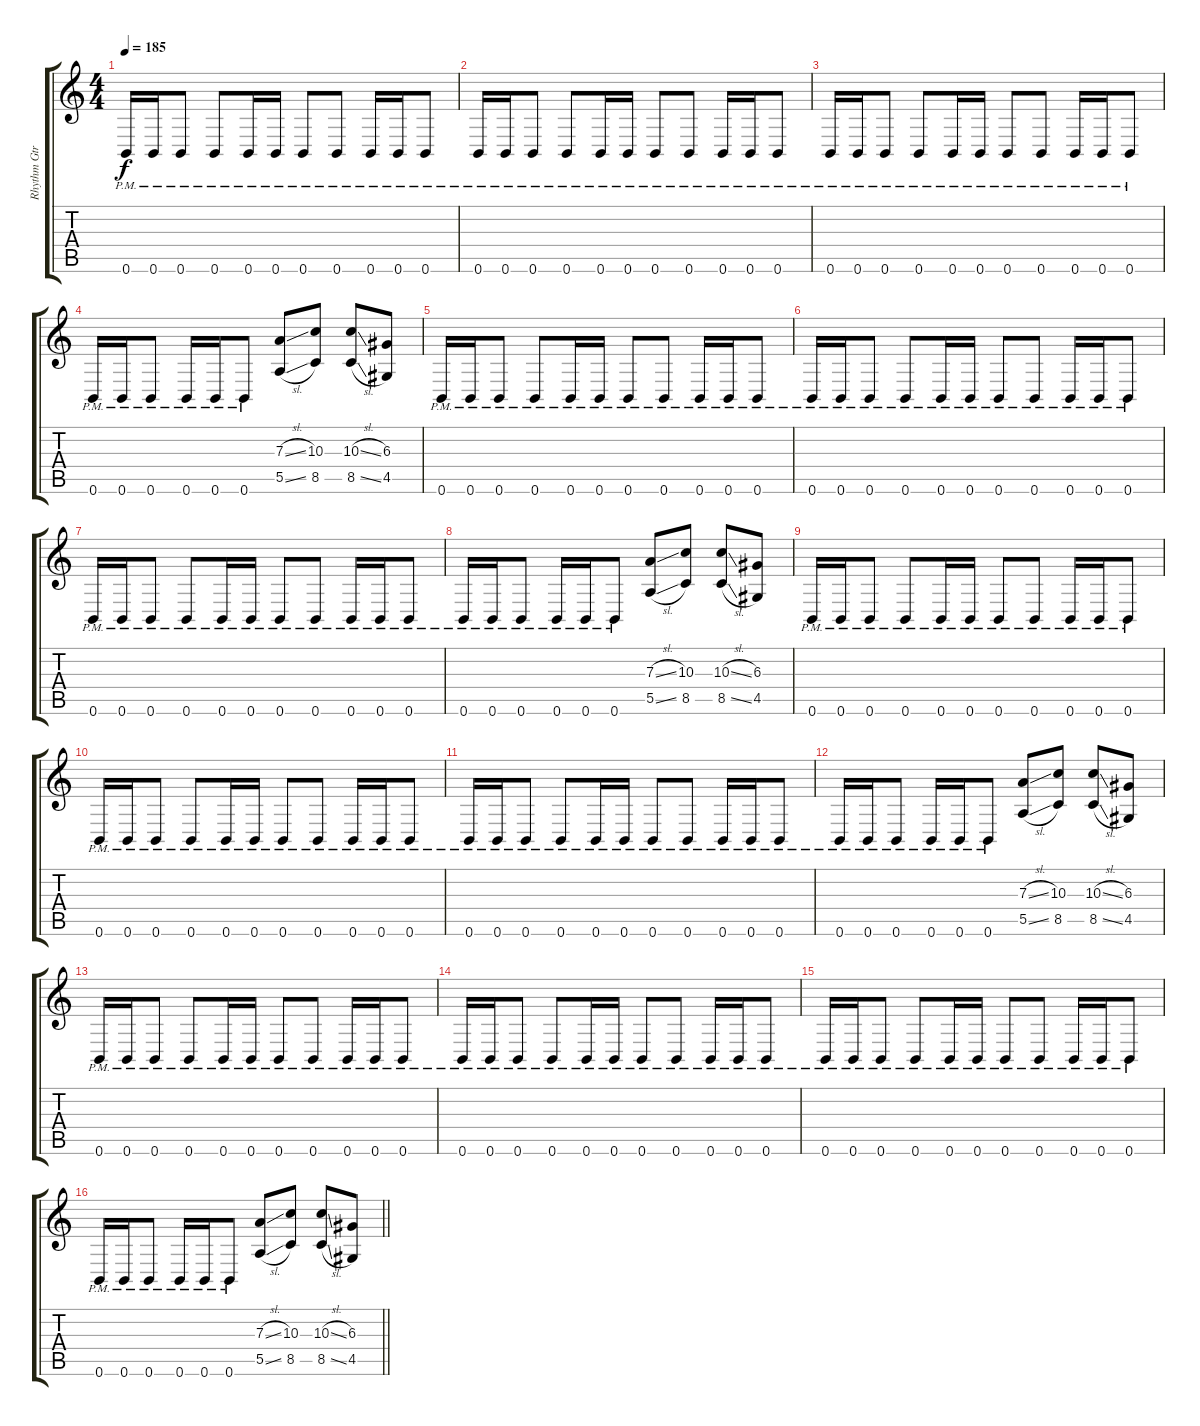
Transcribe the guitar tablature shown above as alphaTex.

\track ("Rhythm Gtr." "Rhythm Gtr") {instrument distortionguitar}
\staff {score tabs}
\tuning (B3 Gb3 D3 A2 E2 B1) {hide}
\ts (4 4)
\section ("" "")
\tempo 185
\clef g2
\ks c
0.6{pm}.16{dy f} 0.6{pm}.16 0.6{pm}.8 0.6{pm}.8 0.6{pm}.16 0.6{pm}.16 0.6{pm}.8 0.6{pm}.8 0.6{pm}.16 0.6{pm}.16 0.6{pm}.8 |
0.6{pm}.16 0.6{pm}.16 0.6{pm}.8 0.6{pm}.8 0.6{pm}.16 0.6{pm}.16 0.6{pm}.8 0.6{pm}.8 0.6{pm}.16 0.6{pm}.16 0.6{pm}.8 |
0.6{pm}.16 0.6{pm}.16 0.6{pm}.8 0.6{pm}.8 0.6{pm}.16 0.6{pm}.16 0.6{pm}.8 0.6{pm}.8 0.6{pm}.16 0.6{pm}.16 0.6{pm}.8 |
0.6{pm}.16 0.6{pm}.16 0.6{pm}.8 0.6{pm}.16 0.6{pm}.16 0.6{pm}.8 (7.3{sl} 5.5{sl}).8 (10.3 8.5).8 (10.3{sl} 8.5{sl}).8 (6.3 4.5).8 |
0.6{pm}.16 0.6{pm}.16 0.6{pm}.8 0.6{pm}.8 0.6{pm}.16 0.6{pm}.16 0.6{pm}.8 0.6{pm}.8 0.6{pm}.16 0.6{pm}.16 0.6{pm}.8 |
0.6{pm}.16 0.6{pm}.16 0.6{pm}.8 0.6{pm}.8 0.6{pm}.16 0.6{pm}.16 0.6{pm}.8 0.6{pm}.8 0.6{pm}.16 0.6{pm}.16 0.6{pm}.8 |
0.6{pm}.16 0.6{pm}.16 0.6{pm}.8 0.6{pm}.8 0.6{pm}.16 0.6{pm}.16 0.6{pm}.8 0.6{pm}.8 0.6{pm}.16 0.6{pm}.16 0.6{pm}.8 |
0.6{pm}.16 0.6{pm}.16 0.6{pm}.8 0.6{pm}.16 0.6{pm}.16 0.6{pm}.8 (7.3{sl} 5.5{sl}).8 (10.3 8.5).8 (10.3{sl} 8.5{sl}).8 (6.3 4.5).8 |
0.6{pm}.16 0.6{pm}.16 0.6{pm}.8 0.6{pm}.8 0.6{pm}.16 0.6{pm}.16 0.6{pm}.8 0.6{pm}.8 0.6{pm}.16 0.6{pm}.16 0.6{pm}.8 |
0.6{pm}.16 0.6{pm}.16 0.6{pm}.8 0.6{pm}.8 0.6{pm}.16 0.6{pm}.16 0.6{pm}.8 0.6{pm}.8 0.6{pm}.16 0.6{pm}.16 0.6{pm}.8 |
0.6{pm}.16 0.6{pm}.16 0.6{pm}.8 0.6{pm}.8 0.6{pm}.16 0.6{pm}.16 0.6{pm}.8 0.6{pm}.8 0.6{pm}.16 0.6{pm}.16 0.6{pm}.8 |
0.6{pm}.16 0.6{pm}.16 0.6{pm}.8 0.6{pm}.16 0.6{pm}.16 0.6{pm}.8 (7.3{sl} 5.5{sl}).8 (10.3 8.5).8 (10.3{sl} 8.5{sl}).8 (6.3 4.5).8 |
0.6{pm}.16 0.6{pm}.16 0.6{pm}.8 0.6{pm}.8 0.6{pm}.16 0.6{pm}.16 0.6{pm}.8 0.6{pm}.8 0.6{pm}.16 0.6{pm}.16 0.6{pm}.8 |
0.6{pm}.16 0.6{pm}.16 0.6{pm}.8 0.6{pm}.8 0.6{pm}.16 0.6{pm}.16 0.6{pm}.8 0.6{pm}.8 0.6{pm}.16 0.6{pm}.16 0.6{pm}.8 |
0.6{pm}.16 0.6{pm}.16 0.6{pm}.8 0.6{pm}.8 0.6{pm}.16 0.6{pm}.16 0.6{pm}.8 0.6{pm}.8 0.6{pm}.16 0.6{pm}.16 0.6{pm}.8 |
\barLineRight lightlight
0.6{pm}.16 0.6{pm}.16 0.6{pm}.8 0.6{pm}.16 0.6{pm}.16 0.6{pm}.8 (7.3{sl} 5.5{sl}).8 (10.3 8.5).8 (10.3{sl} 8.5{sl}).8 (6.3 4.5).8
